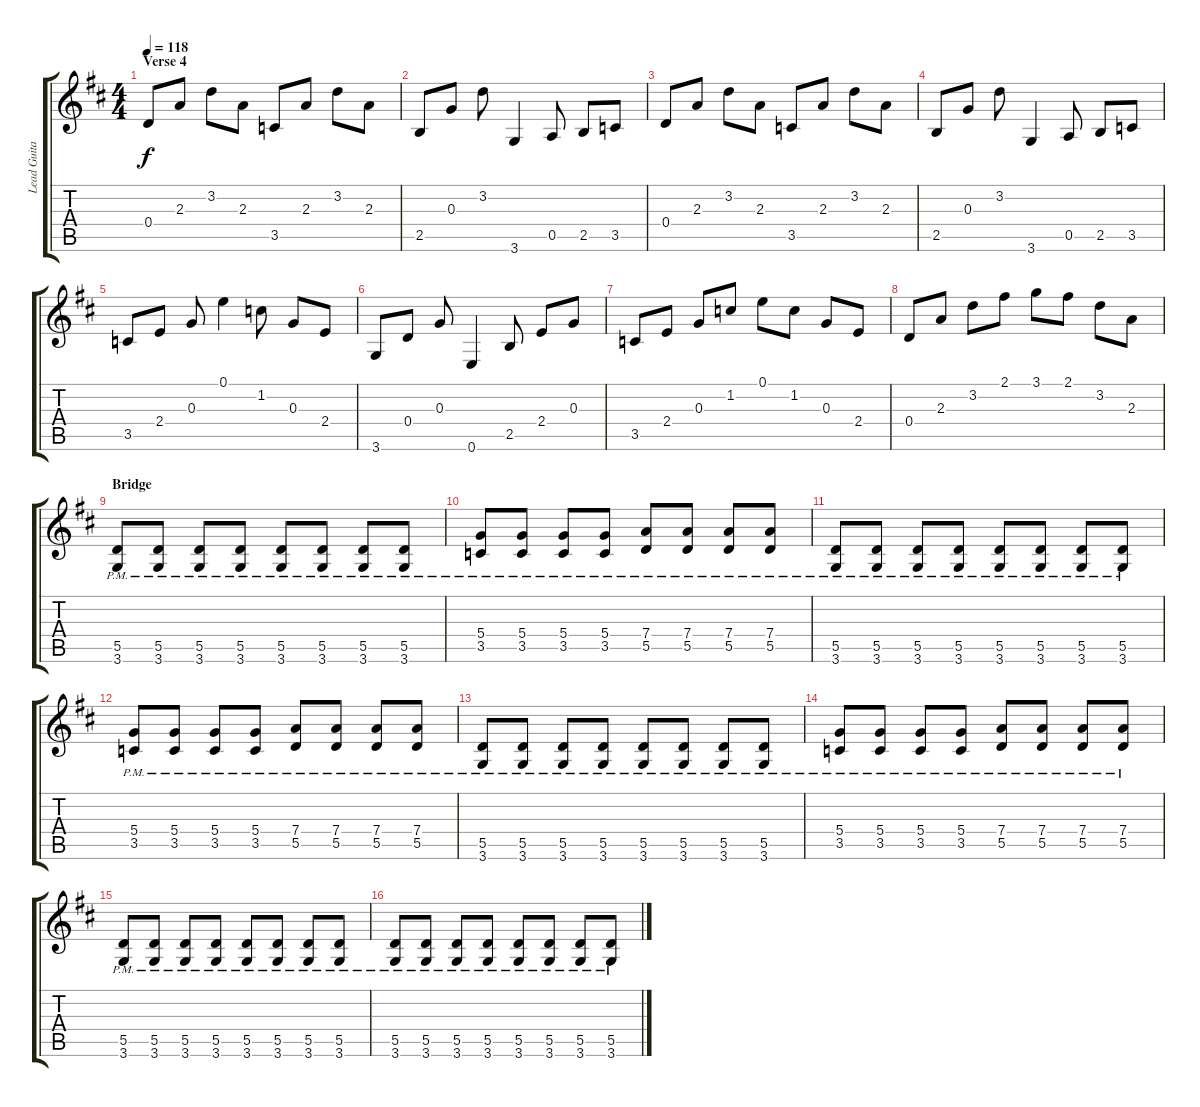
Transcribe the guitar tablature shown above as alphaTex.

\track ("Lead Guitar" "Lead Guita") {instrument electricguitarclean}
\staff {score tabs}
\tuning (E4 B3 G3 D3 A2 E2) {hide}
\ts (4 4)
\section ("" "Verse 4")
\tempo 118
\clef g2
\ks d
0.4.8{dy f} 2.3.8 3.2.8 2.3.8 3.5.8 2.3.8 3.2.8 2.3.8 |
2.5.8 0.3.8 3.2.8 3.6.4 0.5.8 2.5.8 3.5.8 |
0.4.8 2.3.8 3.2.8 2.3.8 3.5.8 2.3.8 3.2.8 2.3.8 |
2.5.8 0.3.8 3.2.8 3.6.4 0.5.8 2.5.8 3.5.8 |
3.5.8 2.4.8 0.3.8 0.1.4 1.2.8 0.3.8 2.4.8 |
3.6.8 0.4.8 0.3.8 0.6.4 2.5.8 2.4.8 0.3.8 |
3.5.8 2.4.8 0.3.8 1.2.8 0.1.8 1.2.8 0.3.8 2.4.8 |
0.4.8 2.3.8 3.2.8 2.1.8 3.1.8 2.1.8 3.2.8 2.3.8 |
\section ("" "Bridge")
(5.5{pm} 3.6{pm}).8{volume 11} (5.5{pm} 3.6{pm}).8 (5.5{pm} 3.6{pm}).8 (5.5{pm} 3.6{pm}).8 (5.5{pm} 3.6{pm}).8 (5.5{pm} 3.6{pm}).8 (5.5{pm} 3.6{pm}).8 (5.5{pm} 3.6{pm}).8 |
(5.4{pm} 3.5{pm}).8 (5.4{pm} 3.5{pm}).8 (5.4{pm} 3.5{pm}).8 (5.4{pm} 3.5{pm}).8 (7.4{pm} 5.5{pm}).8 (7.4{pm} 5.5{pm}).8 (7.4{pm} 5.5{pm}).8 (7.4{pm} 5.5{pm}).8 |
(5.5{pm} 3.6{pm}).8 (5.5{pm} 3.6{pm}).8 (5.5{pm} 3.6{pm}).8 (5.5{pm} 3.6{pm}).8 (5.5{pm} 3.6{pm}).8 (5.5{pm} 3.6{pm}).8 (5.5{pm} 3.6{pm}).8 (5.5{pm} 3.6{pm}).8 |
(5.4{pm} 3.5{pm}).8 (5.4{pm} 3.5{pm}).8 (5.4{pm} 3.5{pm}).8 (5.4{pm} 3.5{pm}).8 (7.4{pm} 5.5{pm}).8 (7.4{pm} 5.5{pm}).8 (7.4{pm} 5.5{pm}).8 (7.4{pm} 5.5{pm}).8 |
(5.5{pm} 3.6{pm}).8 (5.5{pm} 3.6{pm}).8 (5.5{pm} 3.6{pm}).8 (5.5{pm} 3.6{pm}).8 (5.5{pm} 3.6{pm}).8 (5.5{pm} 3.6{pm}).8 (5.5{pm} 3.6{pm}).8 (5.5{pm} 3.6{pm}).8 |
(5.4{pm} 3.5{pm}).8 (5.4{pm} 3.5{pm}).8 (5.4{pm} 3.5{pm}).8 (5.4{pm} 3.5{pm}).8 (7.4{pm} 5.5{pm}).8 (7.4{pm} 5.5{pm}).8 (7.4{pm} 5.5{pm}).8 (7.4{pm} 5.5{pm}).8 |
(5.5{pm} 3.6{pm}).8 (5.5{pm} 3.6{pm}).8 (5.5{pm} 3.6{pm}).8 (5.5{pm} 3.6{pm}).8 (5.5{pm} 3.6{pm}).8 (5.5{pm} 3.6{pm}).8 (5.5{pm} 3.6{pm}).8 (5.5{pm} 3.6{pm}).8 |
(5.5{pm} 3.6{pm}).8 (5.5{pm} 3.6{pm}).8 (5.5{pm} 3.6{pm}).8 (5.5{pm} 3.6{pm}).8 (5.5{pm} 3.6{pm}).8 (5.5{pm} 3.6{pm}).8 (5.5{pm} 3.6{pm}).8 (5.5{pm} 3.6{pm}).8
